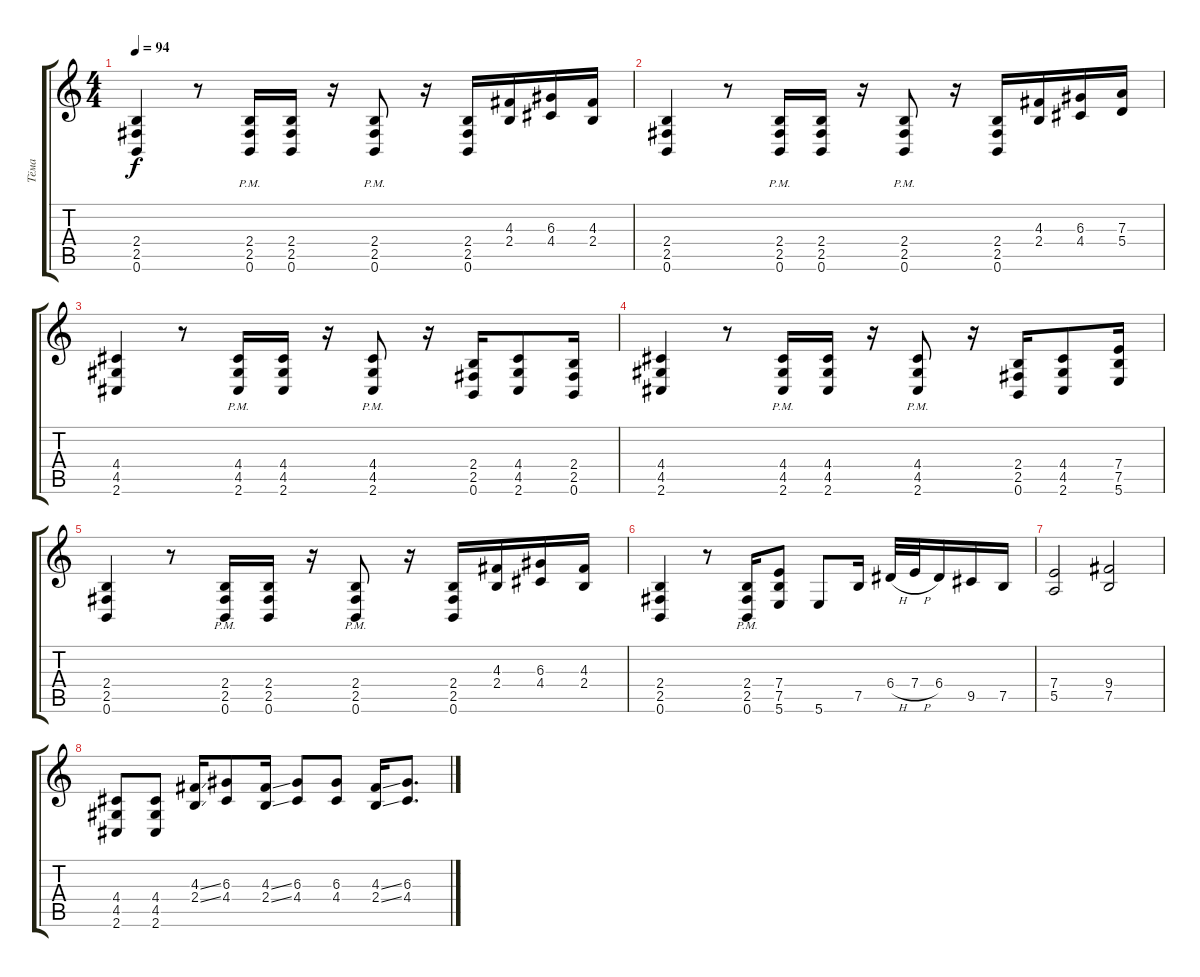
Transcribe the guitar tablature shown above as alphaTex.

\track ("Тёма" "Тёма") {instrument distortionguitar}
\staff {score tabs}
\tuning (B3 Gb3 D3 A2 E2 B1) {hide}
\ts (4 4)
\tempo 94
\clef g2
\ks c
(2.4 2.5 0.6).4{dy f} r.8 (2.4{pm} 2.5{pm} 0.6{pm}).16 (2.4 2.5 0.6).16 r.16 (2.4{pm} 2.5{pm} 0.6{pm}).8 r.16 (2.4 2.5 0.6).16 (4.3 2.4).16 (6.3 4.4).16 (4.3 2.4).16 |
(2.4 2.5 0.6).4 r.8 (2.4{pm} 2.5{pm} 0.6{pm}).16 (2.4 2.5 0.6).16 r.16 (2.4{pm} 2.5{pm} 0.6{pm}).8 r.16 (2.4 2.5 0.6).16 (4.3 2.4).16 (6.3 4.4).16 (7.3 5.4).16 |
(4.4 4.5 2.6).4 r.8 (4.4{pm} 4.5{pm} 2.6{pm}).16 (4.4 4.5 2.6).16 r.16 (4.4{pm} 4.5{pm} 2.6{pm}).8 r.16 (2.4 2.5 0.6).16 (4.4 4.5 2.6).8 (2.4 2.5 0.6).16 |
(4.4 4.5 2.6).4 r.8 (4.4{pm} 4.5{pm} 2.6{pm}).16 (4.4 4.5 2.6).16 r.16 (4.4{pm} 4.5{pm} 2.6{pm}).8 r.16 (2.4 2.5 0.6).16 (4.4 4.5 2.6).8 (7.4 7.5 5.6).16 |
(2.4 2.5 0.6).4 r.8 (2.4{pm} 2.5{pm} 0.6{pm}).16 (2.4 2.5 0.6).16 r.16 (2.4{pm} 2.5{pm} 0.6{pm}).8 r.16 (2.4 2.5 0.6).16 (4.3 2.4).16 (6.3 4.4).16 (4.3 2.4).16 |
(2.4 2.5 0.6).4 r.8 (2.4{pm} 2.5{pm} 0.6{pm}).16 (7.4 7.5 5.6).8 5.6.8 7.5.16 6.4{h}.32 7.4{h}.32 6.4.16 9.5.16 7.5.16 |
(7.4 5.5).2 (9.4 7.5).2 |
(4.4 4.5 2.6).8 (4.4 4.5 2.6).8 (4.3{ss} 2.4{ss}).16 (6.3 4.4).8 (4.3{ss} 2.4{ss}).16 (6.3 4.4).8 (6.3 4.4).8 (4.3{ss} 2.4{ss}).16 (6.3 4.4).8{d}
